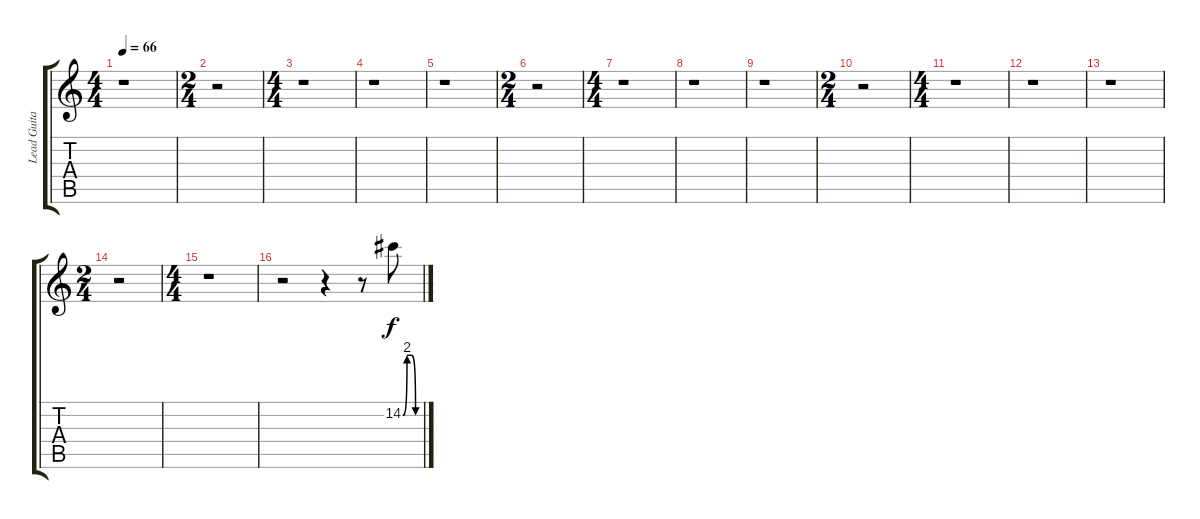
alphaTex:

\track ("Lead Guitar" "Lead Guita") {instrument distortionguitar}
\staff {score tabs}
\tuning (E4 B3 G3 D3 A2 E2) {hide}
\ts (4 4)
\tempo 66
\clef g2
\ks c
r.1{dy f instrument distortionguitar} |
\ts (2 4)
r.2 |
\ts (4 4)
r.1 |
r.1 |
r.1 |
\ts (2 4)
r.2 |
\ts (4 4)
r.1 |
r.1 |
r.1 |
\ts (2 4)
r.2 |
\ts (4 4)
r.1 |
r.1 |
r.1 |
\ts (2 4)
r.2 |
\ts (4 4)
r.1 |
r.2 r.4 r.8 14.2{be (custom 0 0 15 8 30 8 45 0 60 0)}.8
